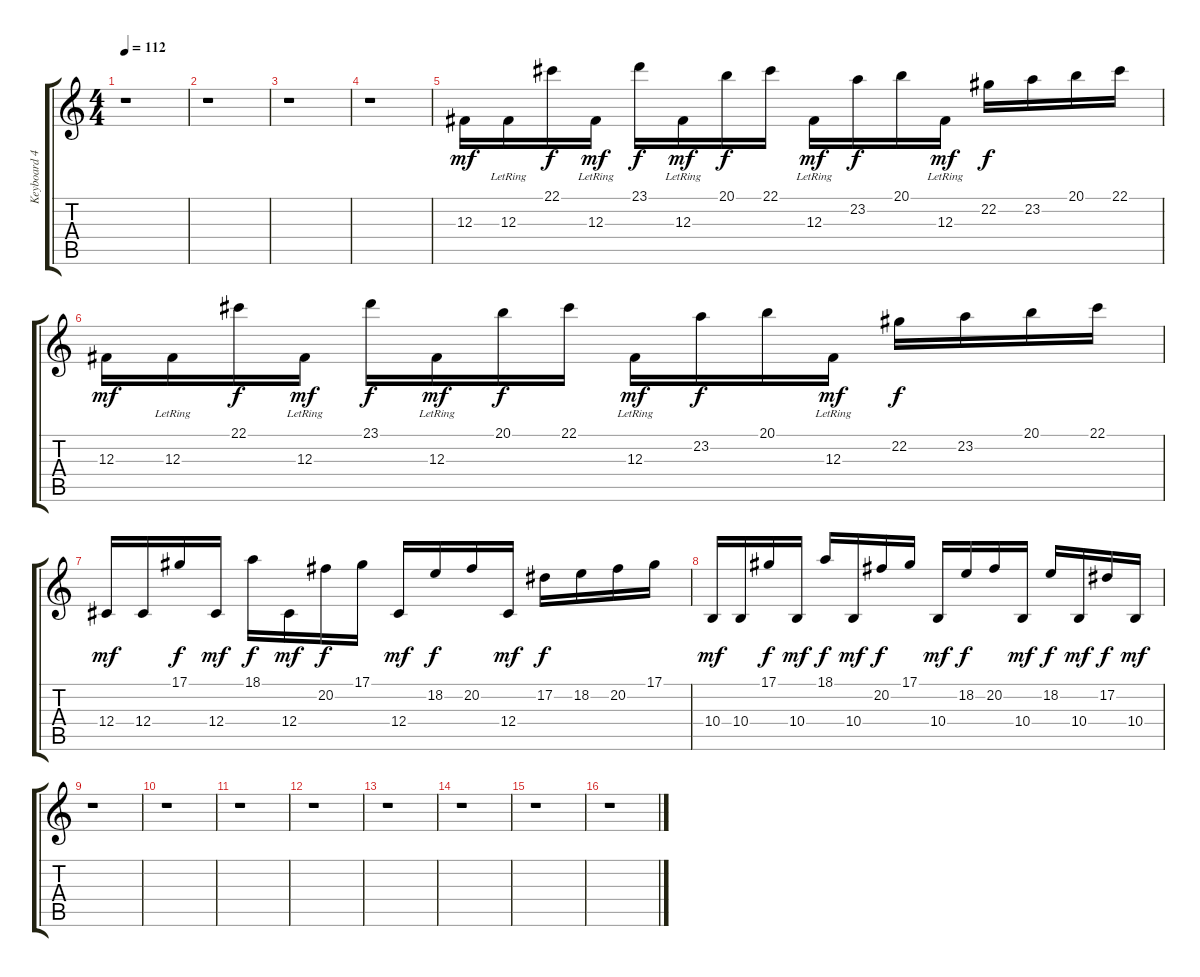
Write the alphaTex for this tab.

\track ("Keyboard 4 (Solo)" "Keyboard 4") {instrument acousticgrandpiano}
\staff {score tabs}
\tuning (Eb4 Bb3 Gb3 Db3 Ab2 Eb2) {hide}
\ts (4 4)
\tempo 112
\clef g2
\ks c
r.1{dy mf instrument acousticgrandpiano} |
r.1 |
r.1 |
r.1 |
12.3.16 12.3{lr}.16 22.1.16{dy f} 12.3{lr}.16{dy mf} 23.1.16{dy f} 12.3{lr}.16{dy mf} 20.1.16{dy f} 22.1.16 12.3{lr}.16{dy mf} 23.2.16{dy f} 20.1.16 12.3{lr}.16{dy mf} 22.2.16{dy f} 23.2.16 20.1.16 22.1.16 |
12.3.16{dy mf} 12.3{lr}.16 22.1.16{dy f} 12.3{lr}.16{dy mf} 23.1.16{dy f} 12.3{lr}.16{dy mf} 20.1.16{dy f} 22.1.16 12.3{lr}.16{dy mf} 23.2.16{dy f} 20.1.16 12.3{lr}.16{dy mf} 22.2.16{dy f} 23.2.16 20.1.16 22.1.16 |
12.4.16{dy mf} 12.4.16 17.1.16{dy f} 12.4.16{dy mf} 18.1.16{dy f} 12.4.16{dy mf} 20.2.16{dy f} 17.1.16 12.4.16{dy mf} 18.2.16{dy f} 20.2.16 12.4.16{dy mf} 17.2.16{dy f} 18.2.16 20.2.16 17.1.16 |
10.4.16{dy mf} 10.4.16 17.1.16{dy f} 10.4.16{dy mf} 18.1.16{dy f} 10.4.16{dy mf} 20.2.16{dy f} 17.1.16 10.4.16{dy mf} 18.2.16{dy f} 20.2.16 10.4.16{dy mf} 18.2.16{dy f} 10.4.16{dy mf} 17.2.16{dy f} 10.4.16{dy mf} |
r.1 |
r.1 |
r.1 |
r.1 |
r.1 |
r.1 |
r.1 |
r.1
